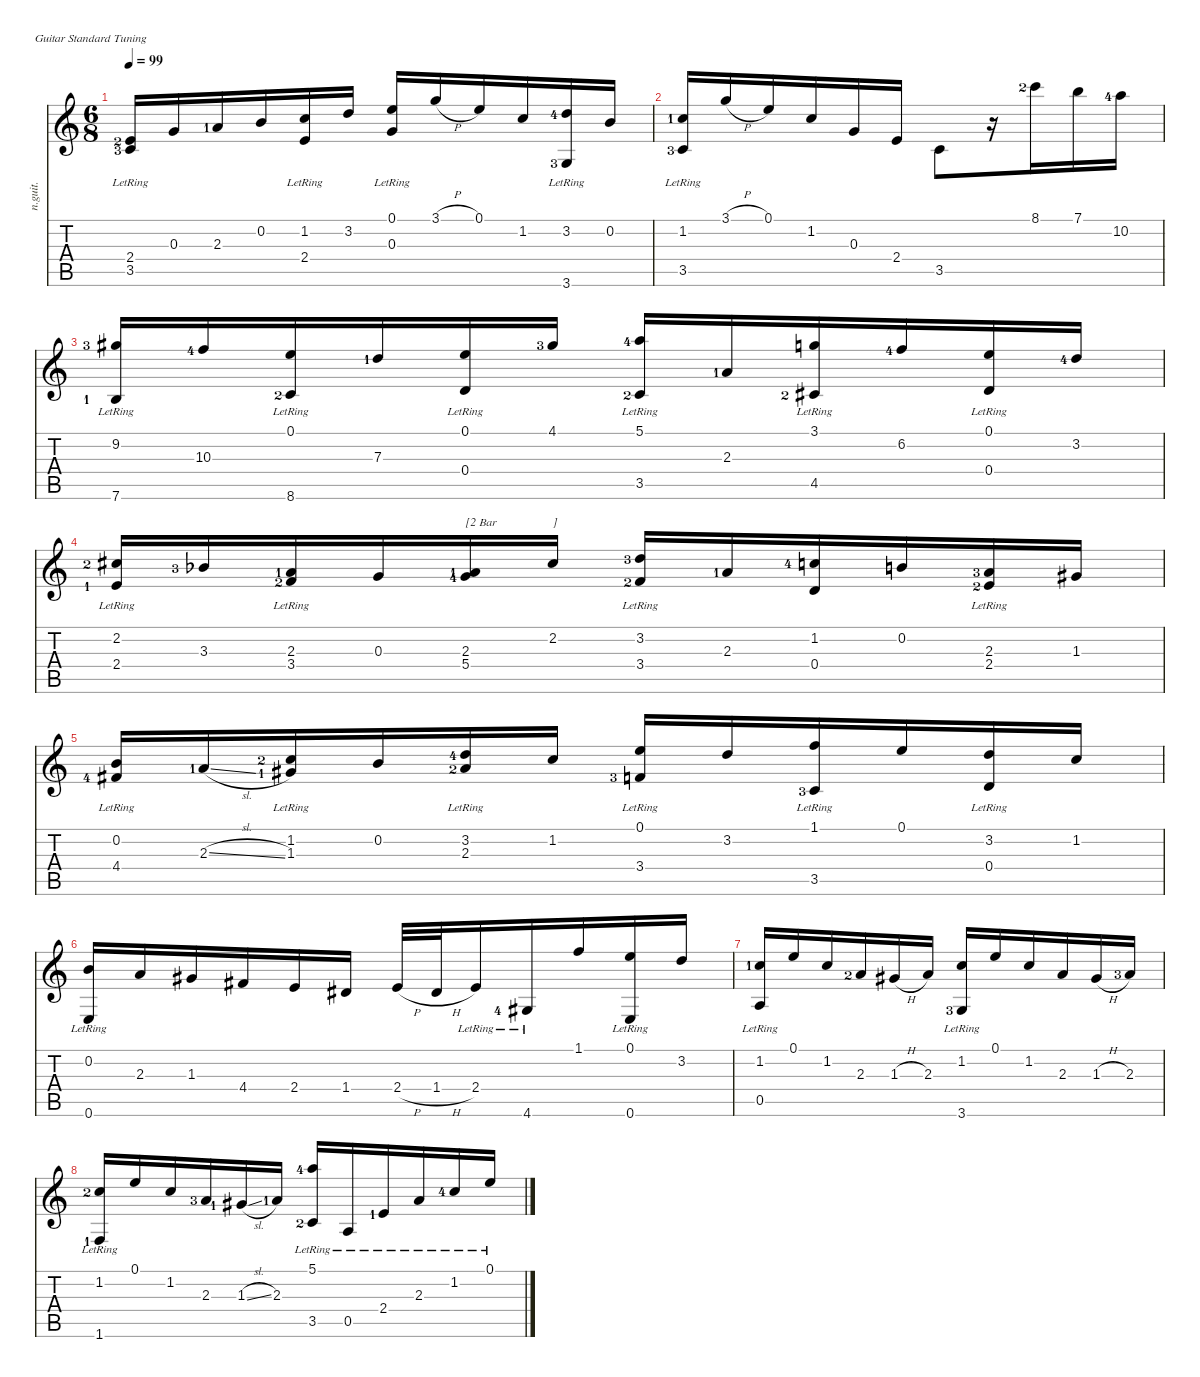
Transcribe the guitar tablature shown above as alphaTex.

\defaultSystemsLayout 4
\hideDynamics
\bracketExtendMode nobrackets
\track ("Nylon Guitar" "n.guit.") {instrument acousticguitarnylon}
\staff {score tabs}
\tuning (E4 B3 G3 D3 A2 E2)
\ts (6 8)
\tempo 99
\clef g2
\ks c
(2.4{lf 3} 3.5{lr lf 4}).16{dy mf beam Up} 0.3.16{beam Up} 2.3{lf 2}.16{beam Up} 0.2.16{beam Up} (1.2 2.4{lr}).16{beam Up} 3.2.16{beam Up} (0.1 0.3{lr}).16{beam Up} 3.1{h}.16{beam Up} 0.1.16{beam Up} 1.2.16{beam Up} (3.2{lf 5} 3.6{lr lf 4}).16{beam Up} 0.2.16{beam Up} |
(1.2{lf 2} 3.5{lr lf 4}).16{beam Up} 3.1{h}.16{beam Up} 0.1.16{beam Up} 1.2.16{beam Up} 0.3.16{beam Up} 2.4.16{beam Up} 3.5.8{beam Down} r.16{beam Down} 8.1{lf 3}.16{beam Down} 7.1.16{beam Down} 10.2{lf 5}.16{beam Down} |
(9.2{lf 4 acc #} 7.6{lr lf 2}).16{beam Up} 10.3{lf 5}.16{beam Up} (0.1 8.6{lr lf 3}).16{beam Up} 7.3{lf 2}.16{beam Up} (0.1 0.4{lr}).16{beam Up} 4.1{lf 4 acc #}.16{beam Up} (5.1{lf 5} 3.5{lr lf 3}).16{beam Up} 2.3{lf 2}.16{beam Up} (3.1 4.5{lr lf 3 acc #}).16{beam Up} 6.2{lf 5}.16{beam Up} (0.1 0.4{lr}).16{beam Up} 3.2{lf 5}.16{beam Up} |
(2.2{lf 3 acc #} 2.4{lr lf 2}).16{beam Up} 3.3{lf 4 acc b}.16{beam Up} (2.3{lf 2} 3.4{lr lf 3}).16{beam Up} 0.3.16{beam Up} (2.3{lf 2} 5.4{lf 5}).16{txt "[2 Bar" beam Up} 2.2{acc #}.16{txt "]" beam Up} (3.2{lf 4} 3.4{lr lf 3}).16{beam Up} 2.3{lf 2}.16{beam Up} (1.2{lf 5} 0.4).16{beam Up} 0.2.16{beam Up} (2.3{lf 4} 2.4{lr lf 3}).16{beam Up} 1.3{acc #}.16{beam Up} |
(0.2 4.4{lr lf 5 acc #}).16{beam Up} 2.3{sl lf 2}.16{beam Up} (1.2{lf 3} 1.3{lr lf 2 acc #}).16{beam Up} 0.2.16{beam Up} (3.2{lf 5} 2.3{lr lf 3}).16{beam Up} 1.2.16{beam Up} (0.1 3.4{lr lf 4}).16{beam Up} 3.2.16{beam Up} (1.1 3.5{lr lf 4}).16{beam Up} 0.1.16{beam Up} (3.2 0.4{lr}).16{beam Up} 1.2.16{beam Up} |
(0.2 0.6{lr}).16{beam Up} 2.3.16{beam Up} 1.3{acc #}.16{beam Up} 4.4{acc #}.16{beam Up} 2.4.16{beam Up} 1.4{acc #}.16{beam Up} 2.4{h}.32{beam Up} 1.4{h acc #}.32{beam Up} 2.4{lr}.16{beam Up} 4.6{lr lf 5 acc #}.16{beam Up} 1.1.16{beam Up} (0.1 0.6{lr}).16{beam Up} 3.2.16{beam Up} |
(1.2{lf 2} 0.5{lr}).16{beam Up} 0.1.16{beam Up} 1.2.16{beam Up} 2.3{lf 3}.16{beam Up} 1.3{h acc #}.16{beam Up} 2.3.16{beam Up} (1.2 3.6{lr lf 4}).16{beam Up} 0.1.16{beam Up} 1.2.16{beam Up} 2.3.16{beam Up} 1.3{h acc #}.16{beam Up} 2.3{lf 4}.16{beam Up} |
(1.2{lf 3} 1.6{lr lf 2}).16{beam Up} 0.1.16{beam Up} 1.2.16{beam Up} 2.3{lf 4}.16{beam Up} 1.3{sl lf 2 acc #}.16{beam Up} 2.3{lf 2}.16{beam Up} (5.1{lr lf 5} 3.5{lf 3}).16{beam Up} 0.5{lr}.16{beam Up} 2.4{lr lf 2}.16{beam Up} 2.3{lr}.16{beam Up} 1.2{lr lf 5}.16{beam Up} 0.1{lr}.16{beam Up}
